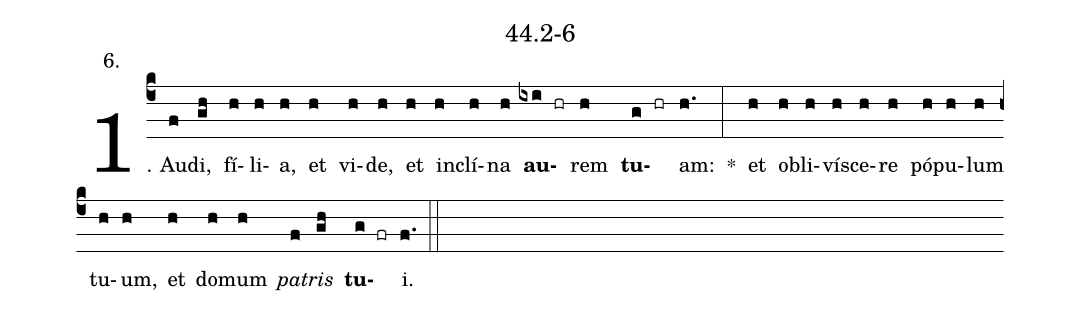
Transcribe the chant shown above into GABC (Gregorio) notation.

name: 44.2-6;
annotation: 6.;
%%
(c4)1. Au(f)di,(gh) fí(h)li(h)a,(h) et(h) vi(h)de,(h) et(h) in(h)clí(h)na(h) <b>au</b>(ixi hr)rem(h) <b>tu</b>(g hr)am:(h.) *(:) et(h) ob(h)li(h)ví(h)sce(h)re(h) pó(h)pu(h)lum(h) tu(h)um,(h) et(h) do(h)mum(h) <i>pa</i>(f)<i>tris</i>(gh) <b>tu</b>(g fr)i.(f.) (::)


%E(h) u(h) o(f) u(gh) a(g) e.(f.) (::)
